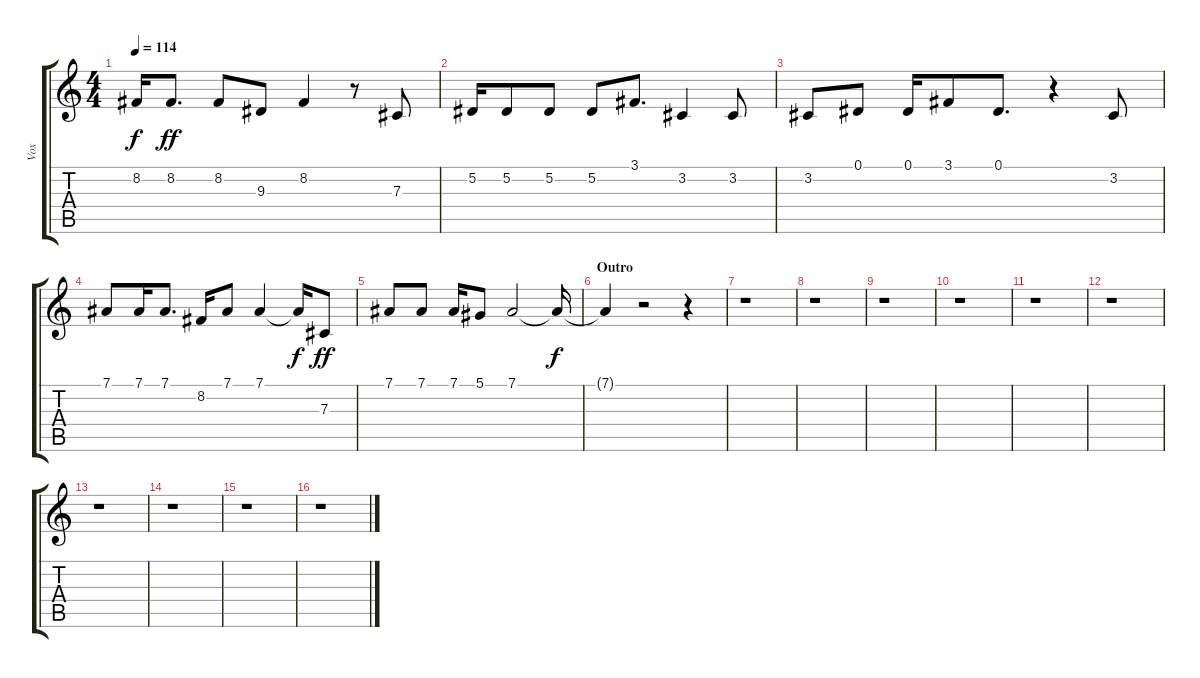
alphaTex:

\track ("Vox" "Vox") {instrument viola}
\staff {score tabs}
\tuning (Eb4 Bb3 Gb3 Db3 Ab2 Eb2) {hide}
\ts (4 4)
\tempo 114
\clef g2
\ks c
8.2{t}.16{dy f} 8.2.8{d dy ff} 8.2.8 9.3.8 8.2.4 r.8 7.3.8 |
5.2.16 5.2.8 5.2.8 5.2.8 3.1.8{d} 3.2.4 3.2.8 |
3.2.8 0.1.8 0.1.16 3.1.8 0.1.8{d} r.4 3.2.8 |
7.1.8 7.1.16 7.1.8{d} 8.2.16 7.1.8 7.1.4 7.1{t}.16{dy f} 7.3.8{dy ff} |
7.1.8 7.1.8 7.1.16 5.1.8 7.1.2 7.1{t}.16{dy f} |
\section ("" "Outro")
7.1{t}.4 r.2 r.4 |
r.1 |
r.1 |
r.1 |
r.1 |
r.1 |
r.1 |
r.1 |
r.1 |
r.1 |
r.1
